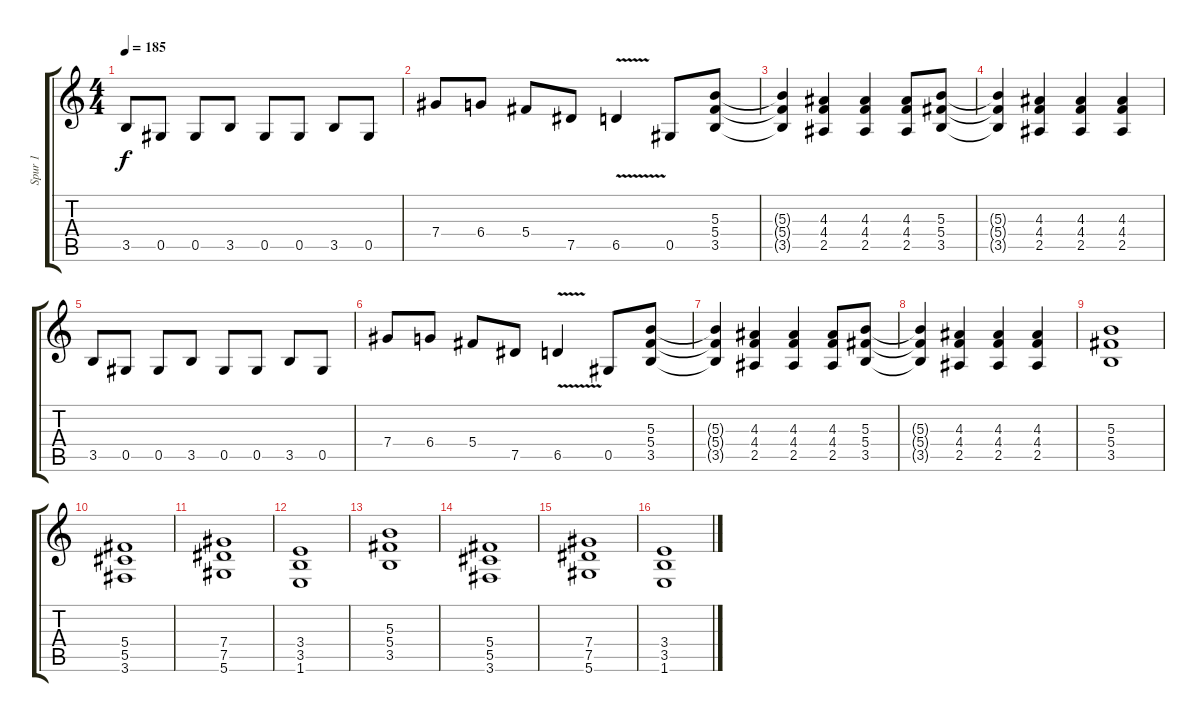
\track ("Spur 1" "Spur 1") {instrument distortionguitar}
\staff {score tabs}
\tuning (Eb4 Bb3 Gb3 Db3 Ab2 Eb2) {hide}
\ts (4 4)
\tempo 185
\clef g2
\ks c
3.5.8{dy f} 0.5.8 0.5.8 3.5.8 0.5.8 0.5.8 3.5.8 0.5.8 |
7.4.8 6.4.8 5.4.8 7.5.8 6.5{v}.4 0.5.8 (5.3 5.4 3.5).8 |
(5.3{t} 5.4{t} 3.5{t}).4 (4.3 4.4 2.5).4 (4.3 4.4 2.5).4 (4.3 4.4 2.5).8 (5.3 5.4 3.5).8 |
(5.3{t} 5.4{t} 3.5{t}).4 (4.3 4.4 2.5).4 (4.3 4.4 2.5).4 (4.3 4.4 2.5).4 |
3.5.8 0.5.8 0.5.8 3.5.8 0.5.8 0.5.8 3.5.8 0.5.8 |
7.4.8 6.4.8 5.4.8 7.5.8 6.5{v}.4 0.5.8 (5.3 5.4 3.5).8 |
(5.3{t} 5.4{t} 3.5{t}).4 (4.3 4.4 2.5).4 (4.3 4.4 2.5).4 (4.3 4.4 2.5).8 (5.3 5.4 3.5).8 |
(5.3{t} 5.4{t} 3.5{t}).4 (4.3 4.4 2.5).4 (4.3 4.4 2.5).4 (4.3 4.4 2.5).4 |
(5.3 5.4 3.5).1 |
(5.4 5.5 3.6).1 |
(7.4 7.5 5.6).1 |
(3.4 3.5 1.6).1 |
(5.3 5.4 3.5).1 |
(5.4 5.5 3.6).1 |
(7.4 7.5 5.6).1 |
(3.4 3.5 1.6).1
